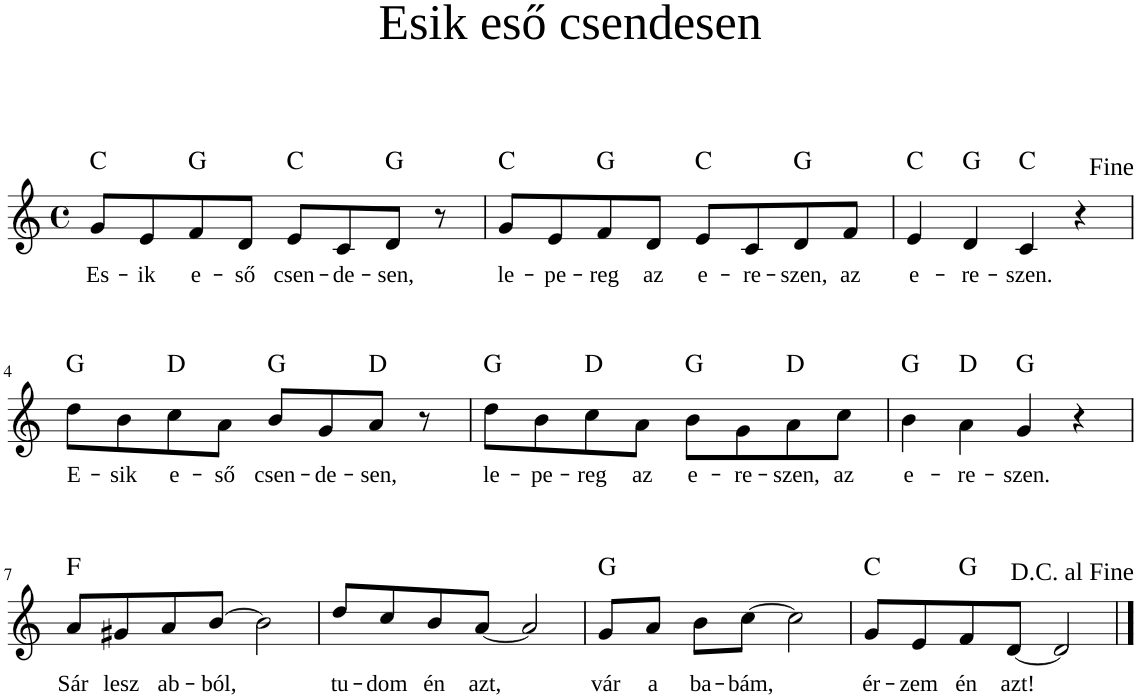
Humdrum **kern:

**kern	**text	**harte
*part1	*part1	*part1
*staff1	*staff1	*
*I"Piano	*	*
*I'Pno	*	*
*clefG2	*	*
*k[]	*	*
*M4/4	*	*
*met(c)	*	*
=1	=1	=1
!	!LO:LY:b	!
8g/L	Es-	C:maj
!	!LO:LY:b	!
8e/	-ik	.
!	!LO:LY:b	!
8f/	e-	G:maj
!	!LO:LY:b	!
8d/J	-ső	.
!	!LO:LY:b	!
8e/L	csen-	C:maj
!	!LO:LY:b	!
8c/	-de-	.
!	!LO:LY:b	!
8d/J	-sen,	G:maj
8r	.	.
=2	=2	=2
!	!LO:LY:b	!
8g/L	le-	C:maj
!	!LO:LY:b	!
8e/	-pe-	.
!	!LO:LY:b	!
8f/	-reg	G:maj
!	!LO:LY:b	!
8d/J	az	.
!	!LO:LY:b	!
8e/L	e-	C:maj
!	!LO:LY:b	!
8c/	-re-	.
!	!LO:LY:b	!
8d/	-szen,	G:maj
!	!LO:LY:b	!
8f/J	az	.
=3	=3	=3
!	!LO:LY:b	!
4e/	e-	C:maj
!	!LO:LY:b	!
4d/	-re-	G:maj
!	!LO:LY:b	!
4c/	-szen.	C:maj
4r	.	.
!LO:TX:a:t=<font size="11.7074"/><font face="Times New Roman"/>Fine	!	!
!!LO:LB:g=z
=4	=4	=4
!	!LO:LY:b	!
8dd\L	E-	G:maj
!	!LO:LY:b	!
8b\	-sik	.
!	!LO:LY:b	!
8cc\	e-	D:maj
!	!LO:LY:b	!
8a\J	-ső	.
!	!LO:LY:b	!
8b/L	csen-	G:maj
!	!LO:LY:b	!
8g/	-de-	.
!	!LO:LY:b	!
8a/J	-sen,	D:maj
8r	.	.
=5	=5	=5
!	!LO:LY:b	!
8dd\L	le-	G:maj
!	!LO:LY:b	!
8b\	-pe-	.
!	!LO:LY:b	!
8cc\	-reg	D:maj
!	!LO:LY:b	!
8a\J	az	.
!	!LO:LY:b	!
8b\L	e-	G:maj
!	!LO:LY:b	!
8g\	-re-	.
!	!LO:LY:b	!
8a\	szen,	D:maj
!	!LO:LY:b	!
8cc\J	az	.
=6	=6	=6
!	!LO:LY:b	!
4b\	e-	G:maj
!	!LO:LY:b	!
4a\	-re-	D:maj
!	!LO:LY:b	!
4g/	-szen.	G:maj
4r	.	.
!!LO:LB:g=z
=7	=7	=7
!	!LO:LY:b	!
8a/L	Sár	F:maj
!	!LO:LY:b	!
8g#X/	lesz	.
!	!LO:LY:b	!
8a/	ab-	.
!	!LO:LY:b	!
[8b/J	-ból,	.
2b\]	.	.
=8	=8	=8
!	!LO:LY:b	!
8dd/L	tu-	.
!	!LO:LY:b	!
8cc/	-dom	.
!	!LO:LY:b	!
8b/	én	.
!	!LO:LY:b	!
[8a/J	azt,	.
2a/]	.	.
=9	=9	=9
!	!LO:LY:b	!
8g/L	vár	G:maj
!	!LO:LY:b	!
8a/J	a	.
!	!LO:LY:b	!
8b\L	ba-	.
!	!LO:LY:b	!
[8cc\J	-bám,	.
2cc\]	.	.
=10	=10	=10
!	!LO:LY:b	!
8g/L	ér-	C:maj
!	!LO:LY:b	!
8e/	-zem	.
!	!LO:LY:b	!
8f/	én	G:maj
!	!LO:LY:b	!
[8d/J	azt!	.
2d/]	.	.
!LO:TX:a:t=<font size="11.7074"/><font face="Times New Roman"/>D.C. al Fine	!	!
==	==	==
*-	*-	*-
